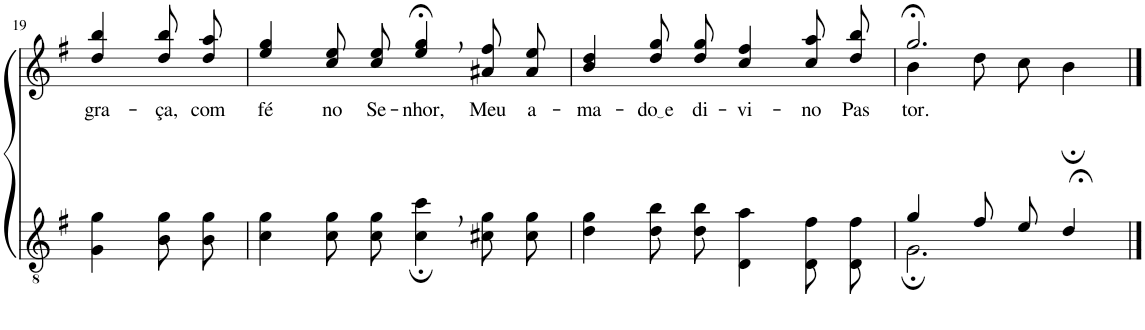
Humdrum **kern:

**kern	**kern	**text
*part2	*part1	*part1
*staff2	*staff1	*staff1
*I"Parte III e IV	*I"Parte I e II	*
!!LO:PB:g=z
*clefGv2	*clefG2	*
*Trd5c9	*Trd5c9	*
*k[f#]	*k[f#]	*
*M4/4	*M4/4	*
=19	=19	=19
!	!	!LO:LY:b
4G\ 4g\	4dd/ 4bb/	gra-
!	!	!LO:LY:b
8B\ 8g\L	8dd\ 8bb\L	-ça,
!	!	!LO:LY:b
8B\ 8g\J	8dd\ 8aa\J	-com
=20	=20	=20
!	!	!LO:LY:b
4c\ 4g\	4ee/ 4gg/	fé
!	!	!LO:LY:b
8c\ 8g\L	8cc\ 8ee\L	no
!	!	!LO:LY:b
8c\ 8g\J	8cc\ 8ee\J	Se-
!	!	!LO:LY:b
4c\;, 4cc\;,	4ee/;<, 4gg/;<,	-nhor,
!	!	!LO:LY:b
8c#X\ 8g\L	8a#X\ 8ff#\L	Meu
!	!	!LO:LY:b
8c#\ 8g\J	8a#\ 8ee\J	a-
=21	=21	=21
!	!	!LO:LY:b
4d\ 4g\	4b/ 4dd/	-ma-
!	!	!LO:LY:b
8d\ 8b\L	8dd\ 8gg\L	do e
!	!	!LO:LY:b
8d\ 8b\J	8dd\ 8gg\J	di-
!	!	!LO:LY:b
4D\ 4a\	4cc/ 4ff#/	-vi-
!	!	!LO:LY:b
8D/ 8f#/L	8cc\ 8aa\L	-no
!	!	!LO:LY:b
8D/ 8f#/J	8dd\ 8bb\J	Pas-
=22	=22	=22
*^	*^	*
!	!	!	!	!LO:LY:b
4g/	2.G;\	2.gg;</	4b\	-tor.
8f#/L	.	.	8dd\L	.
8e/J	.	.	8cc\J	.
4d;</	.	.	4b;\	.
*v	*v	*	*	*
*	*v	*v	*
==	==	==
*-	*-	*-
